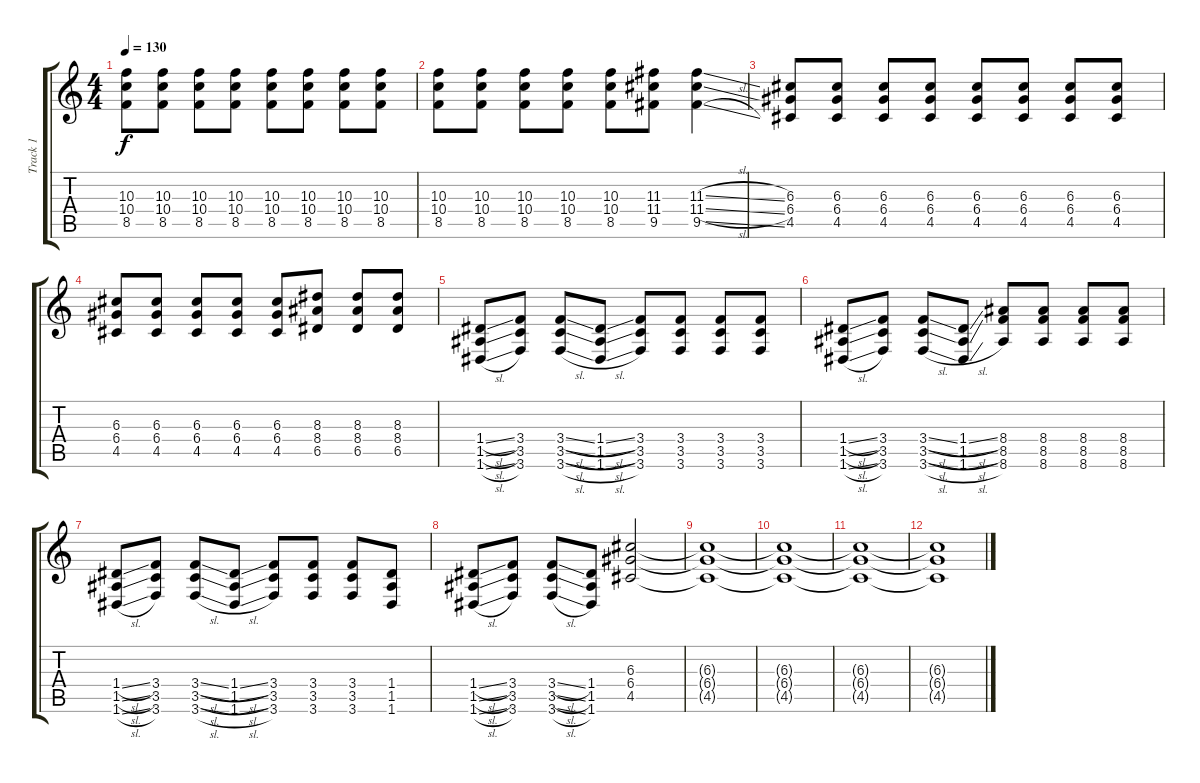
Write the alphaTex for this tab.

\track ("Track 1" "Track 1") {instrument distortionguitar}
\staff {score tabs}
\tuning (E4 B3 G3 D3 A2 D2) {hide}
\ts (4 4)
\tempo 130
\clef g2
\ks c
(10.3 10.4 8.5).8{dy f} (10.3 10.4 8.5).8 (10.3 10.4 8.5).8 (10.3 10.4 8.5).8 (10.3 10.4 8.5).8 (10.3 10.4 8.5).8 (10.3 10.4 8.5).8 (10.3 10.4 8.5).8 |
(10.3 10.4 8.5).8 (10.3 10.4 8.5).8 (10.3 10.4 8.5).8 (10.3 10.4 8.5).8 (10.3 10.4 8.5).8 (11.3 11.4 9.5).8 (11.3{sl} 11.4{sl} 9.5{sl}).4 |
(6.3 6.4 4.5).8 (6.3 6.4 4.5).8 (6.3 6.4 4.5).8 (6.3 6.4 4.5).8 (6.3 6.4 4.5).8 (6.3 6.4 4.5).8 (6.3 6.4 4.5).8 (6.3 6.4 4.5).8 |
(6.3 6.4 4.5).8 (6.3 6.4 4.5).8 (6.3 6.4 4.5).8 (6.3 6.4 4.5).8 (6.3 6.4 4.5).8 (8.3 8.4 6.5).8 (8.3 8.4 6.5).8 (8.3 8.4 6.5).8 |
(1.4{sl} 1.5{sl} 1.6{sl}).8 (3.4 3.5 3.6).8 (3.4{sl} 3.5{sl} 3.6{sl}).8 (1.4{sl} 1.5{sl} 1.6{sl}).8 (3.4 3.5 3.6).8 (3.4 3.5 3.6).8 (3.4 3.5 3.6).8 (3.4 3.5 3.6).8 |
(1.4{sl} 1.5{sl} 1.6{sl}).8 (3.4 3.5 3.6).8 (3.4{sl} 3.5{sl} 3.6{sl}).8 (1.4{sl} 1.5{sl} 1.6{sl}).8 (8.4 8.5 8.6).8 (8.4 8.5 8.6).8 (8.4 8.5 8.6).8 (8.4 8.5 8.6).8 |
(1.4{sl} 1.5{sl} 1.6{sl}).8 (3.4 3.5 3.6).8 (3.4{sl} 3.5{sl} 3.6{sl}).8 (1.4{sl} 1.5{sl} 1.6{sl}).8 (3.4 3.5 3.6).8 (3.4 3.5 3.6).8 (3.4 3.5 3.6).8 (1.4 1.5 1.6).8 |
(1.4{sl} 1.5{sl} 1.6{sl}).8 (3.4 3.5 3.6).8 (3.4{sl} 3.5{sl} 3.6{sl}).8 (1.4 1.5 1.6).8 (6.3 6.4 4.5).2 |
(6.3{t} 6.4{t} 4.5{t}).1 |
(6.3{t} 6.4{t} 4.5{t}).1 |
(6.3{t} 6.4{t} 4.5{t}).1 |
(6.3{t} 6.4{t} 4.5{t}).1
